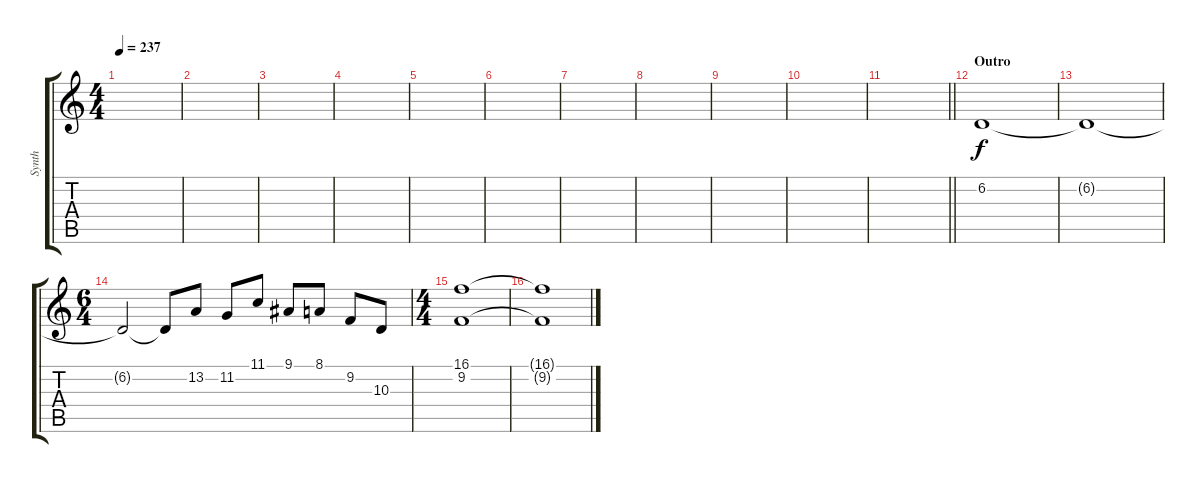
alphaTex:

\track ("Synth" "Synth") {instrument acousticgrandpiano}
\staff {score tabs}
\tuning (Db4 Ab3 E3 B2 Gb2 B1) {hide}
\ts (4 4)
\tempo 237
\clef g2
\ks c
|
|
|
|
|
|
|
|
|
|
\barLineRight lightlight
|
\section ("" "Outro")
6.2.1{volume 10 instrument stringensemble1} |
6.2{t}.1 |
\ts (6 4)
6.2{t}.2 6.2{t}.8 13.2.8 11.2.8 11.1.8 9.1.8 8.1.8 9.2.8 10.3.8 |
\ts (4 4)
(16.1 9.2).1 |
(16.1{t} 9.2{t}).1
